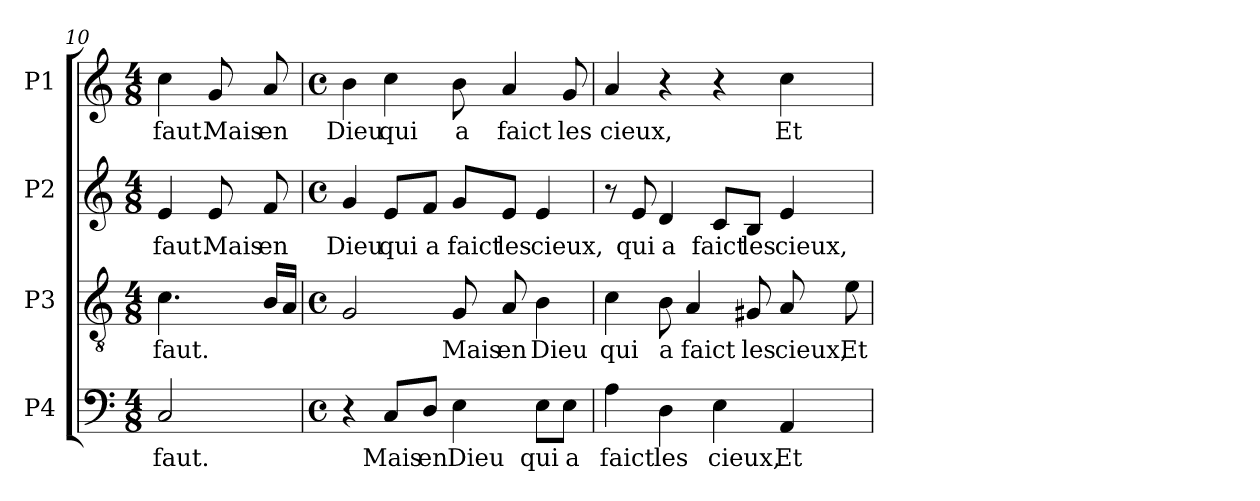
**kern	**text	**kern	**text	**kern	**text	**kern	**text
*part4	*part4	*part3	*part3	*part2	*part2	*part1	*part1
*staff4	*staff4	*staff3	*staff3	*staff2	*staff2	*staff1	*staff1
*I"P4	*	*I"P3	*	*I"P2	*	*I"P1	*
*clefF4	*	*clefGv2	*	*clefG2	*	*clefG2	*
*k[]	*	*k[]	*	*k[]	*	*k[]	*
*C:	*	*C:	*	*C:	*	*C:	*
*M4/8	*	*M4/8	*	*M4/8	*	*M4/8	*
=10	=10	=10	=10	=10	=10	=10	=10
!	!LO:LY:b:color=#000000	!	!	!	!	!	!
!	!	!	!LO:LY:b:color=#000000	!	!	!	!
!	!	!	!	!	!LO:LY:b:color=#000000	!	!
!	!	!	!	!	!	!	!LO:LY:b:color=#000000
2Ci/	faut.	4.ci\	faut.	4ei/	faut.	4cci\	faut.
!	!	!	!	!	!LO:LY:b:color=#000000	!	!
!	!	!	!	!	!	!	!LO:LY:b:color=#000000
.	.	.	.	8ei/	Mais	8gi/	Mais
!	!	!	!	!	!LO:LY:b:color=#000000	!	!
!	!	!	!	!	!	!	!LO:LY:b:color=#000000
.	.	16Bi/LL	.	8fi/	en	8ai/	en
.	.	16Ai/JJ	.	.	.	.	.
=11	=11	=11	=11	=11	=11	=11	=11
*M4/4	*	*M4/4	*	*M4/4	*	*M4/4	*
*met(c)	*	*met(c)	*	*met(c)	*	*met(c)	*
!	!	!	!	!	!LO:LY:b:color=#000000	!	!
!	!	!	!	!	!	!	!LO:LY:b:color=#000000
4r	.	2Gi/	.	4gi/	Dieu	4bi\	Dieu
!	!LO:LY:b:color=#000000	!	!	!	!	!	!
!	!	!	!	!	!LO:LY:b:color=#000000	!	!
!	!	!	!	!	!	!	!LO:LY:b:color=#000000
8Ci/L	Mais	.	.	8ei/L	qui	4cci\	qui
!	!LO:LY:b:color=#000000	!	!	!	!	!	!
!	!	!	!	!	!LO:LY:b:color=#000000	!	!
8Di/J	en	.	.	8fi/J	a	.	.
!	!LO:LY:b:color=#000000	!	!	!	!	!	!
!	!	!	!LO:LY:b:color=#000000	!	!	!	!
!	!	!	!	!	!LO:LY:b:color=#000000	!	!
!	!	!	!	!	!	!	!LO:LY:b:color=#000000
4Ei\	Dieu	8Gi/	Mais	8gi/L	faict	8bi\	a
!	!	!	!LO:LY:b:color=#000000	!	!	!	!
!	!	!	!	!	!LO:LY:b:color=#000000	!	!
!	!	!	!	!	!	!	!LO:LY:b:color=#000000
.	.	8Ai/	en	8ei/J	les	4ai/	faict
!	!LO:LY:b:color=#000000	!	!	!	!	!	!
!	!	!	!LO:LY:b:color=#000000	!	!	!	!
!	!	!	!	!	!LO:LY:b:color=#000000	!	!
8Ei\L	qui	4Bi\	Dieu	4ei/	cieux,	.	.
!	!LO:LY:b:color=#000000	!	!	!	!	!	!
!	!	!	!	!	!	!	!LO:LY:b:color=#000000
8Ei\J	a	.	.	.	.	8gi/	les
!!LO:LB:g=z
=12	=12	=12	=12	=12	=12	=12	=12
!	!LO:LY:b:color=#000000	!	!	!	!	!	!
!	!	!	!LO:LY:b:color=#000000	!	!	!	!
!	!	!	!	!	!	!	!LO:LY:b:color=#000000
4Ai\	faict	4ci\	qui	8r	.	4ai/	cieux,
!	!	!	!	!	!LO:LY:b:color=#000000	!	!
.	.	.	.	8ei/	qui	.	.
!	!LO:LY:b:color=#000000	!	!	!	!	!	!
!	!	!	!LO:LY:b:color=#000000	!	!	!	!
!	!	!	!	!	!LO:LY:b:color=#000000	!	!
4Di\	les	8Bi\	a	4di/	a	4r	.
!	!	!	!LO:LY:b:color=#000000	!	!	!	!
.	.	4Ai/	faict	.	.	.	.
!	!LO:LY:b:color=#000000	!	!	!	!	!	!
!	!	!	!	!	!LO:LY:b:color=#000000	!	!
4Ei\	cieux,	.	.	8ci/L	faict	4r	.
!	!	!	!LO:LY:b:color=#000000	!	!	!	!
!	!	!	!	!	!LO:LY:b:color=#000000	!	!
.	.	8G#Xi/	les	8Bi/J	les	.	.
!	!LO:LY:b:color=#000000	!	!	!	!	!	!
!	!	!	!LO:LY:b:color=#000000	!	!	!	!
!	!	!	!	!	!LO:LY:b:color=#000000	!	!
!	!	!	!	!	!	!	!LO:LY:b:color=#000000
4AAi/	Et	8Ai/	cieux,	4ei/	cieux,	4cci\	Et
!	!	!	!LO:LY:b:color=#000000	!	!	!	!
.	.	8ei\	Et	.	.	.	.
=	=	=	=	=	=	=	=
*-	*-	*-	*-	*-	*-	*-	*-
